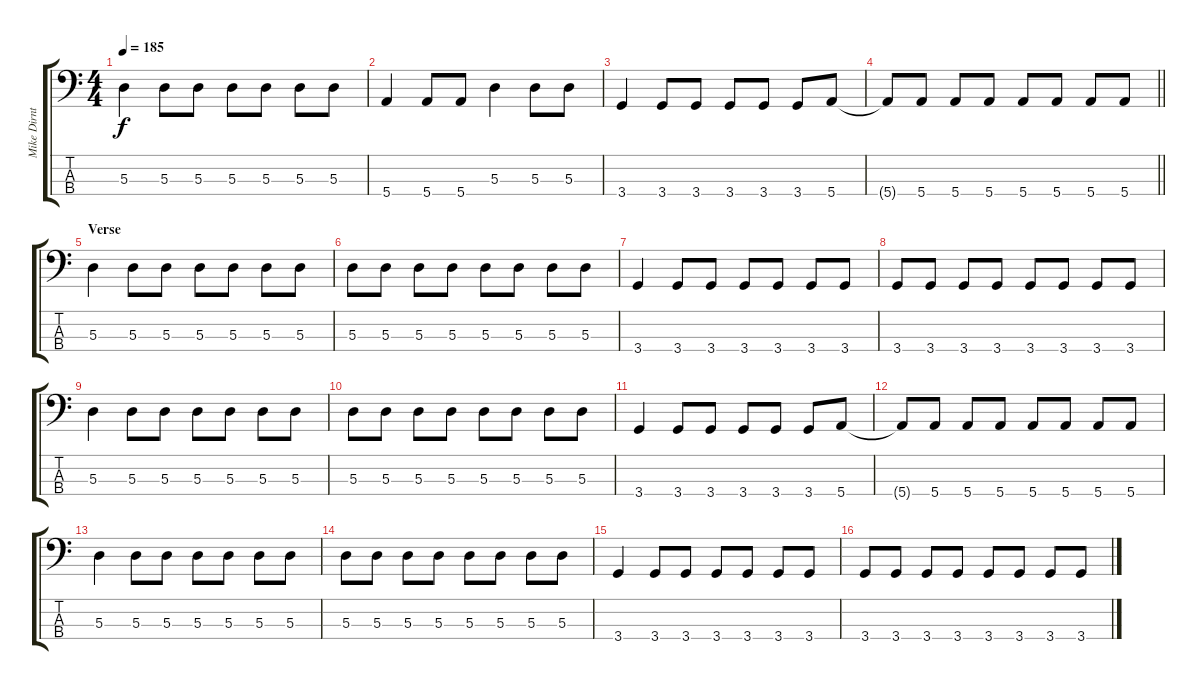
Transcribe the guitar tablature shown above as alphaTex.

\track ("Mike Dirnt - Bass" "Mike Dirnt") {instrument electricbasspick}
\staff {score tabs}
\tuning (G2 D2 A1 E1) {hide}
\ts (4 4)
\tempo 185
\clef f4
\ks c
5.3.4{dy f} 5.3.8 5.3.8 5.3.8 5.3.8 5.3.8 5.3.8 |
5.4.4 5.4.8 5.4.8 5.3.4 5.3.8 5.3.8 |
3.4.4 3.4.8 3.4.8 3.4.8 3.4.8 3.4.8 5.4.8 |
\barLineRight lightlight
5.4{t}.8 5.4.8 5.4.8 5.4.8 5.4.8 5.4.8 5.4.8 5.4.8 |
\section ("" "Verse")
5.3.4 5.3.8 5.3.8 5.3.8 5.3.8 5.3.8 5.3.8 |
5.3.8 5.3.8 5.3.8 5.3.8 5.3.8 5.3.8 5.3.8 5.3.8 |
3.4.4 3.4.8 3.4.8 3.4.8 3.4.8 3.4.8 3.4.8 |
3.4.8 3.4.8 3.4.8 3.4.8 3.4.8 3.4.8 3.4.8 3.4.8 |
5.3.4 5.3.8 5.3.8 5.3.8 5.3.8 5.3.8 5.3.8 |
5.3.8 5.3.8 5.3.8 5.3.8 5.3.8 5.3.8 5.3.8 5.3.8 |
3.4.4 3.4.8 3.4.8 3.4.8 3.4.8 3.4.8 5.4.8 |
5.4{t}.8 5.4.8 5.4.8 5.4.8 5.4.8 5.4.8 5.4.8 5.4.8 |
5.3.4 5.3.8 5.3.8 5.3.8 5.3.8 5.3.8 5.3.8 |
5.3.8 5.3.8 5.3.8 5.3.8 5.3.8 5.3.8 5.3.8 5.3.8 |
3.4.4 3.4.8 3.4.8 3.4.8 3.4.8 3.4.8 3.4.8 |
3.4.8 3.4.8 3.4.8 3.4.8 3.4.8 3.4.8 3.4.8 3.4.8
